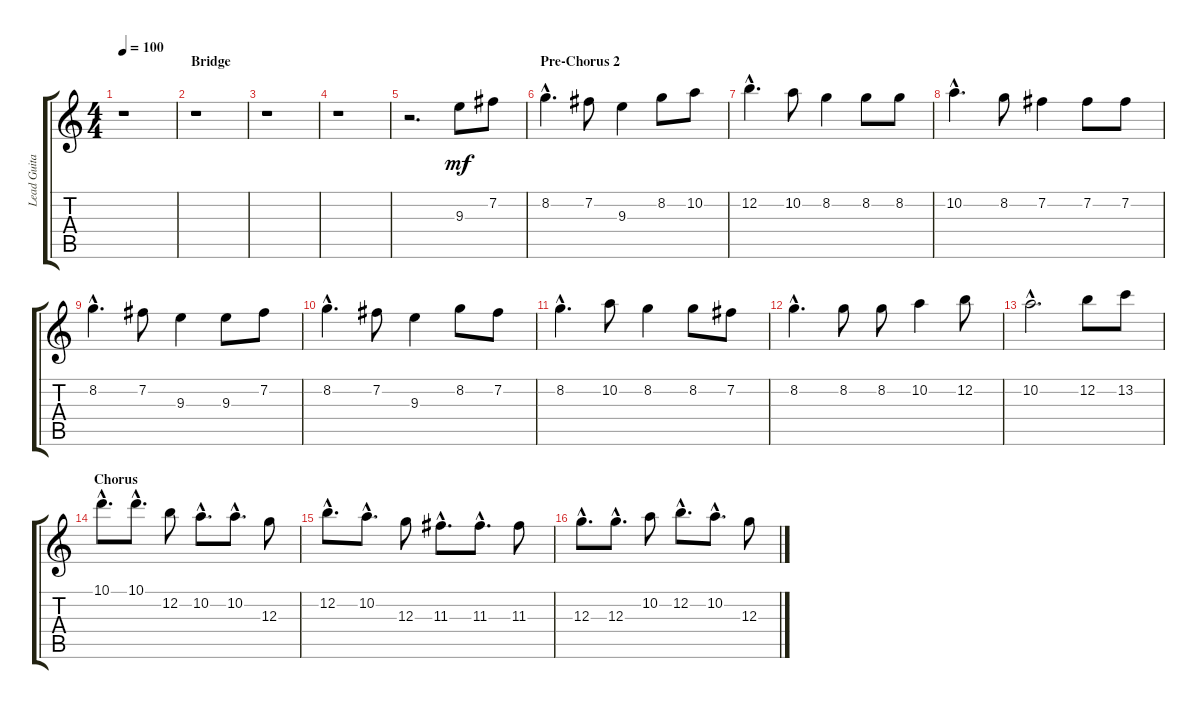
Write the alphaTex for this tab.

\track ("Lead Guitar 2" "Lead Guita") {instrument distortionguitar}
\staff {score tabs}
\tuning (E4 B3 G3 D3 A2 E2) {hide}
\ts (4 4)
\tempo 100
\clef g2
\ks c
r.1{dy f} |
\section ("" "Bridge")
r.1 |
r.1 |
r.1 |
r.2{d} 9.3.8{dy mf} 7.2.8 |
\section ("" "Pre-Chorus 2")
8.2{hac}.4{d} 7.2.8 9.3.4 8.2.8 10.2.8 |
12.2{hac}.4{d} 10.2.8 8.2.4 8.2.8 8.2.8 |
10.2{hac}.4{d} 8.2.8 7.2.4 7.2.8 7.2.8 |
8.2{hac}.4{d} 7.2.8 9.3.4 9.3.8 7.2.8 |
8.2{hac}.4{d} 7.2.8 9.3.4 8.2.8 7.2.8 |
8.2{hac}.4{d} 10.2.8 8.2.4 8.2.8 7.2.8 |
8.2{hac}.4{d} 8.2.8 8.2.8 10.2.4 12.2.8 |
10.2{hac}.2{d} 12.2.8 13.2.8 |
\section ("" "Chorus")
10.1{hac}.8{d} 10.1{hac}.8{d} 12.2.8 10.2{hac}.8{d} 10.2{hac}.8{d} 12.3.8 |
12.2{hac}.8{d} 10.2{hac}.8{d} 12.3.8 11.3{hac}.8{d} 11.3{hac}.8{d} 11.3.8 |
12.3{hac}.8{d} 12.3{hac}.8{d} 10.2.8 12.2{hac}.8{d} 10.2{hac}.8{d} 12.3.8
